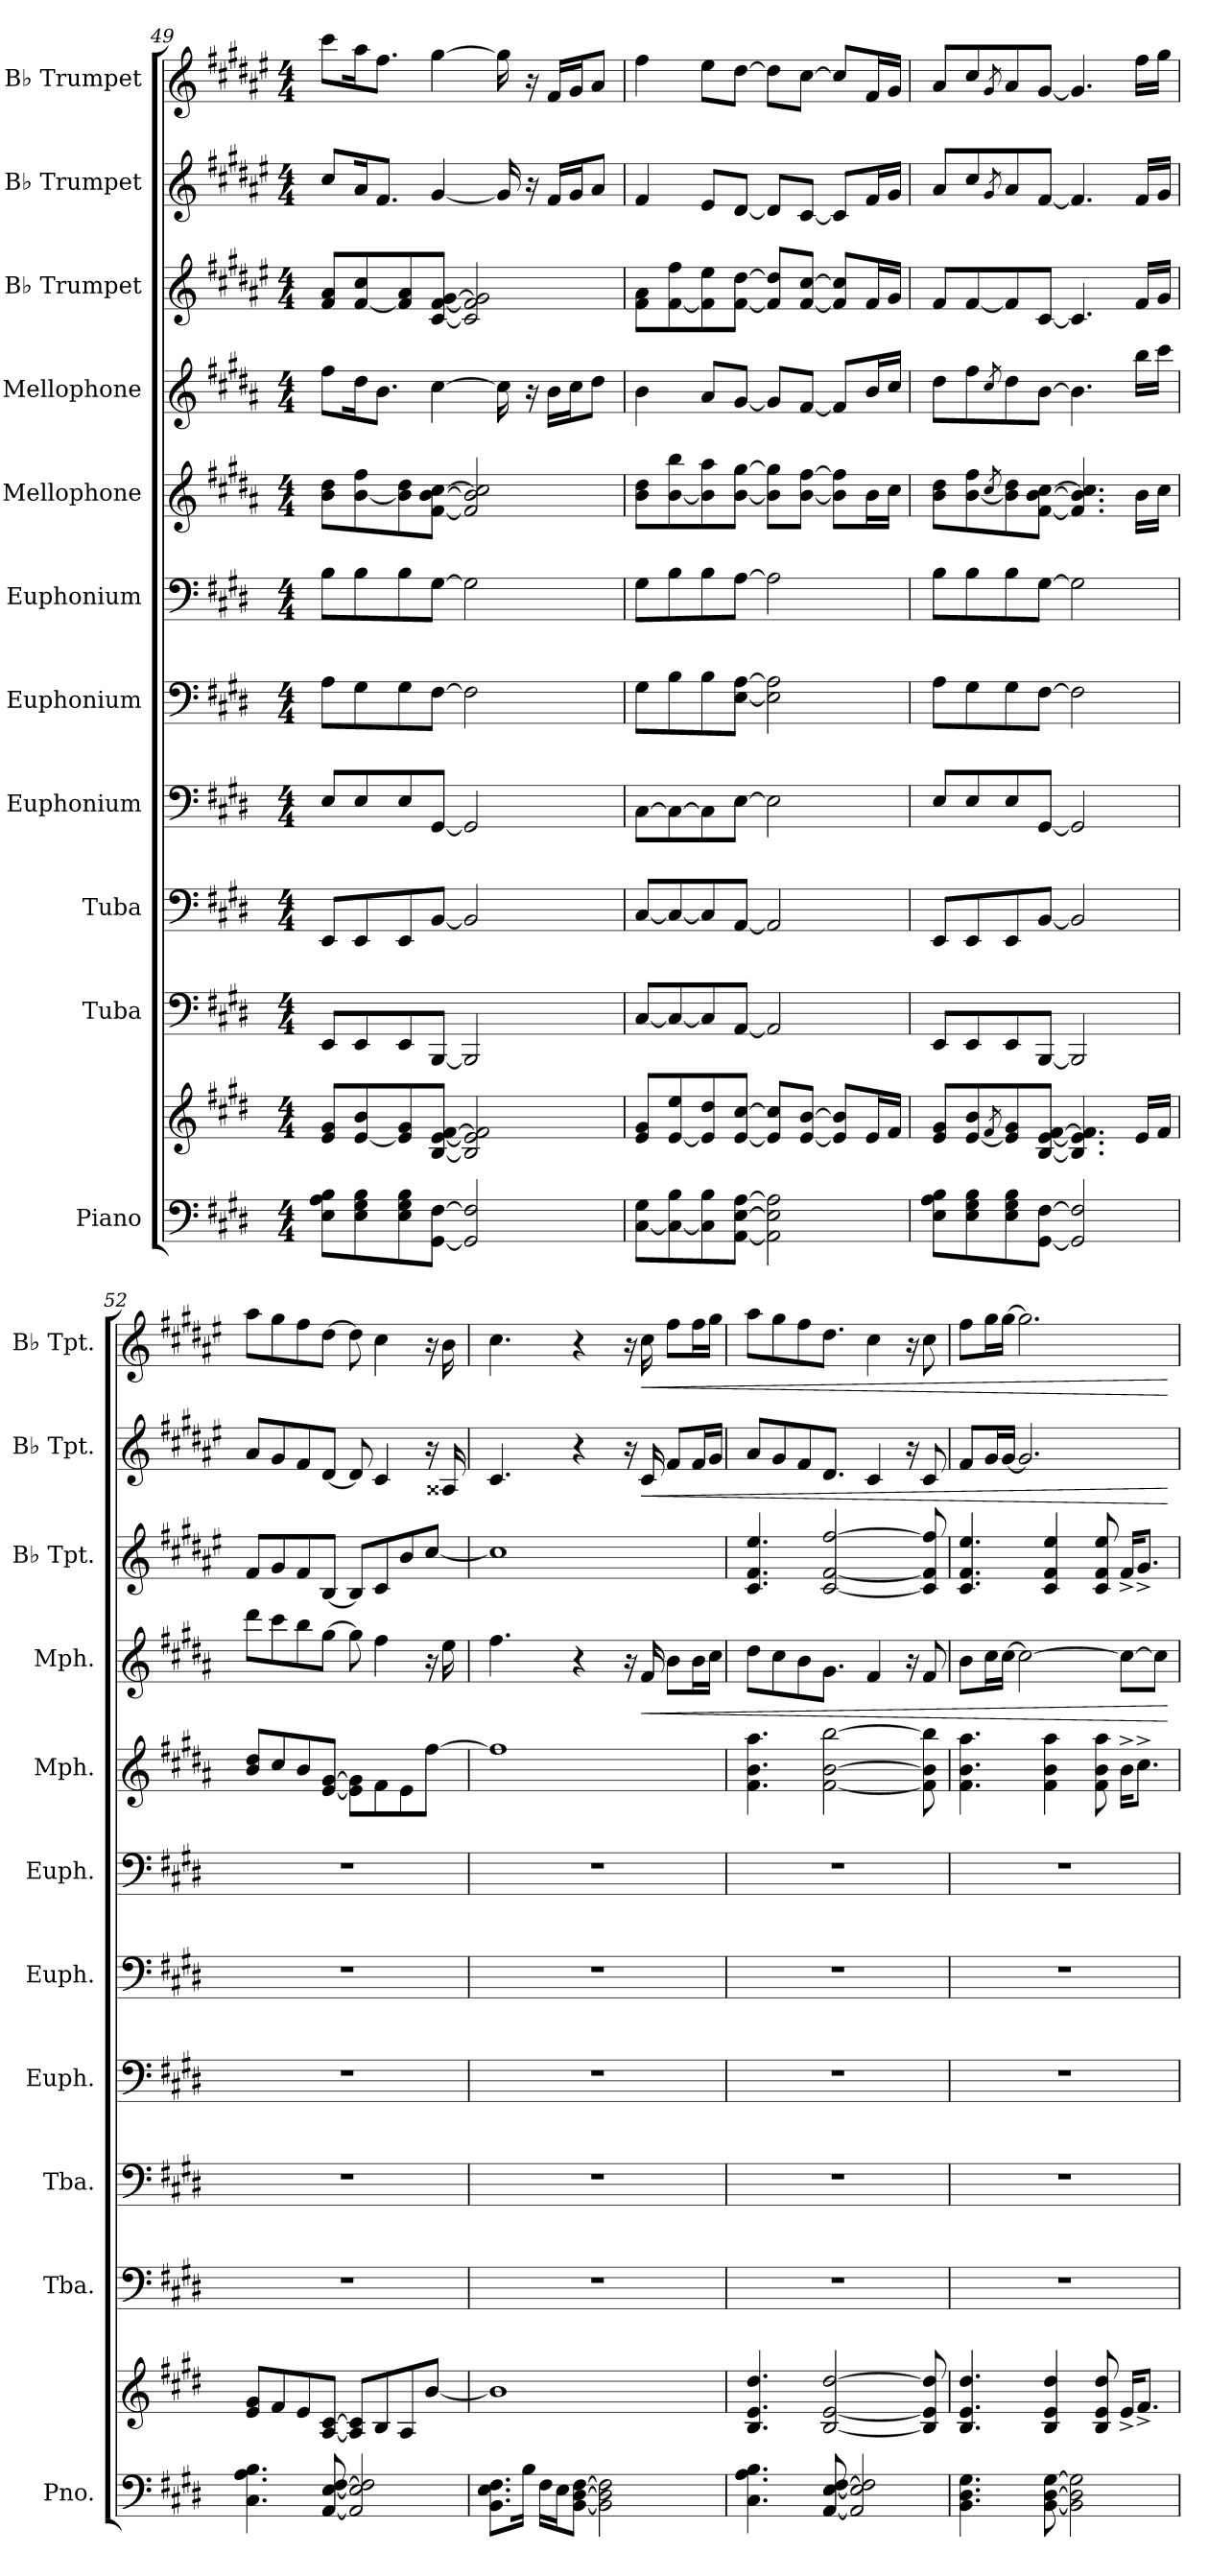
**kern	**kern	**kern	**kern	**kern	**kern	**kern	**kern	**kern	**dynam	**kern	**kern	**dynam	**kern	**dynam
*part11	*part11	*part10	*part9	*part8	*part7	*part6	*part5	*part4	*part4	*part3	*part2	*part2	*part1	*part1
*staff12	*staff11	*staff10	*staff9	*staff8	*staff7	*staff6	*staff5	*staff4	*staff4	*staff3	*staff2	*staff2	*staff1	*staff1
*I"Piano	*	*I"Tuba	*I"Tuba	*I"Euphonium	*I"Euphonium	*I"Euphonium	*I"Mellophone	*I"Mellophone	*	*I"B♭ Trumpet	*I"B♭ Trumpet	*	*I"B♭ Trumpet	*
*I'Pno.	*	*I'Tba.	*I'Tba.	*I'Euph.	*I'Euph.	*I'Euph.	*I'Mph.	*I'Mph.	*	*I'B♭ Tpt.	*I'B♭ Tpt.	*	*I'B♭ Tpt.	*
*clefF4	*clefG2	*clefF4	*clefF4	*clefF4	*clefF4	*clefF4	*clefG2	*clefG2	*	*clefG2	*clefG2	*	*clefG2	*
*	*	*	*	*	*	*	*ITrd4c7	*ITrd4c7	*	*ITrd1c2	*ITrd1c2	*	*ITrd1c2	*
*k[f#c#g#d#]	*k[f#c#g#d#]	*k[f#c#g#d#]	*k[f#c#g#d#]	*k[f#c#g#d#]	*k[f#c#g#d#]	*k[f#c#g#d#]	*k[f#c#g#d#]	*k[f#c#g#d#]	*	*k[f#c#g#d#]	*k[f#c#g#d#]	*	*k[f#c#g#d#]	*
*M4/4	*M4/4	*M4/4	*M4/4	*M4/4	*M4/4	*M4/4	*M4/4	*M4/4	*	*M4/4	*M4/4	*	*M4/4	*
=49	=49	=49	=49	=49	=49	=49	=49	=49	=49	=49	=49	=49	=49	=49
8E\ 8A\ 8B\L	8e/ 8g#/L	8EE/L	8EE/L	8E/L	8A\L	8B\L	8e\ 8g#\L	8b\L	.	8e/ 8g#/L	8b/L	.	8bb\L	.
8E\ 8G#\ 8B\	[8e/ 8b/	8EE/	8EE/	8E/	8G#\	8B\	[8e\ 8b\	16g#\K	.	[8e/ 8b/	16g#/K	.	16gg#\K	.
.	.	.	.	.	.	.	.	8.e\J	.	.	8.e/J	.	8.ee\J	.
8E\ 8G#\ 8B\	8e/] 8g#/	8EE/	8EE/	8E/	8G#\	8B\	8e\] 8g#\	.	.	8e/] 8g#/	.	.	.	.
[8GG#\ [8F#\J	[8B/ [8e/ [8f#/J	[8BBB/J	[8BB/J	[8GG#/J	[8F#\J	[8G#\J	[8B\ [8e\ [8f#\J	[4f#\	.	[8B/ [8e/ [8f#/J	[4f#/	.	[4ff#\	.
2GG#/] 2F#/]	2B/] 2e/] 2f#/]	2BBB/]	2BB/]	2GG#/]	2F#\]	2G#\]	2B/] 2e/] 2f#/]	.	.	2B/] 2e/] 2f#/]	.	.	.	.
.	.	.	.	.	.	.	.	16f#\]	.	.	16f#/]	.	16ff#\]	.
.	.	.	.	.	.	.	.	16r	.	.	16r	.	16r	.
.	.	.	.	.	.	.	.	16e\LL	.	.	16e/LL	.	16e/LL	.
.	.	.	.	.	.	.	.	16f#\J	.	.	16f#/J	.	16f#/J	.
.	.	.	.	.	.	.	.	8g#\J	.	.	8g#/J	.	8g#/J	.
!!LO:PB:g=z
=50	=50	=50	=50	=50	=50	=50	=50	=50	=50	=50	=50	=50	=50	=50
[8C#\ 8G#\L	8e/ 8g#/L	[8C#/L	[8C#/L	[8C#\L	8G#\L	8G#\L	8e\ 8g#\L	4e\	.	8e\ 8g#\L	4e/	.	4ee\	.
8C#\_ 8B\	[8e/ 8ee/	8C#/_	8C#/_	8C#\_	8B\	8B\	[8e\ 8ee\	.	.	[8e\ 8ee\	.	.	.	.
8C#\] 8B\	8e/] 8dd#/	8C#/]	8C#/]	8C#\]	8B\	8B\	8e\] 8dd#\	8d#/L	.	8e\] 8dd#\	8d#/L	.	8dd#\L	.
[8AA\ [8E\ [8A\J	[8e/ [8cc#/J	[8AA/J	[8AA/J	[8E\J	[8E\ [8A\J	[8A\J	[8e\ [8cc#\J	[8c#/J	.	[8e\ [8cc#\J	[8c#/J	.	[8cc#\J	.
2AA\] 2E\] 2A\]	8e/] 8cc#/]L	2AA/]	2AA/]	2E\]	2E\] 2A\]	2A\]	8e\] 8cc#\]L	8c#/L]	.	8e/] 8cc#/]L	8c#/L]	.	8cc#\L]	.
.	[8e/ [8b/J	.	.	.	.	.	[8e\ [8b\J	[8B/J	.	[8e/ [8b/J	[8B/J	.	[8b\J	.
.	8e/] 8b/]L	.	.	.	.	.	8e\] 8b\]L	8B/L]	.	8e/] 8b/]L	8B/L]	.	8b/L]	.
.	16e/L	.	.	.	.	.	16e\L	16e/L	.	16e/L	16e/L	.	16e/L	.
.	16f#/JJ	.	.	.	.	.	16f#\JJ	16f#/JJ	.	16f#/JJ	16f#/JJ	.	16f#/JJ	.
=51	=51	=51	=51	=51	=51	=51	=51	=51	=51	=51	=51	=51	=51	=51
8E\ 8A\ 8B\L	8e/ 8g#/L	8EE/L	8EE/L	8E/L	8A\L	8B\L	8e\ 8g#\L	8g#\L	.	8e/L	8g#/L	.	8g#/L	.
8E\ 8G#\ 8B\	[8e/ 8b/	8EE/	8EE/	8E/	8G#\	8B\	[8e\ 8b\	8b\	.	[8e/	8b/	.	8b/	.
.	8qf#/	.	.	.	.	.	8qf#/	8qf#/	.	.	8qf#/	.	8qf#/	.
8E\ 8G#\ 8B\	8e/] 8g#/	8EE/	8EE/	8E/	8G#\	8B\	8e\] 8g#\	8g#\	.	8e/]	8g#/	.	8g#/	.
[8GG#\ [8F#\J	[8B/ [8e/ [8f#/J	[8BBB/J	[8BB/J	[8GG#/J	[8F#\J	[8G#\J	[8B\ [8e\ [8f#\J	[8e\J	.	[8B/J	[8e/J	.	[8f#/J	.
2GG#/] 2F#/]	4.B/] 4.e/] 4.f#/]	2BBB/]	2BB/]	2GG#/]	2F#\]	2G#\]	4.B/] 4.e/] 4.f#/]	4.e\]	.	4.B/]	4.e/]	.	4.f#/]	.
.	16e/LL	.	.	.	.	.	16e\LL	16ee\LL	.	16e/LL	16e/LL	.	16ee\LL	.
.	16f#/JJ	.	.	.	.	.	16f#\JJ	16ff#\JJ	.	16f#/JJ	16f#/JJ	.	16ff#\JJ	.
=52	=52	=52	=52	=52	=52	=52	=52	=52	=52	=52	=52	=52	=52	=52
4.C#\ 4.A\ 4.B\	8e/ 8g#/L	1r	1r	1r	1r	1r	8e/ 8g#/L	8gg#\L	.	8e/L	8g#/L	.	8gg#\L	.
.	8f#/	.	.	.	.	.	8f#/	8ff#\	.	8f#/	8f#/	.	8ff#\	.
.	8e/	.	.	.	.	.	8e/	8ee\	.	8e/	8e/	.	8ee\	.
[8AA/ [8E/ [8F#/	[8A/ [8c#/J	.	.	.	.	.	[8A/ [8c#/J	[8cc#\J	.	[8A/J	[8c#/J	.	[8cc#\J	.
2AA/] 2E/] 2F#/]	8A/] 8c#/]L	.	.	.	.	.	8A\] 8c#\]L	8cc#\]	.	8A/L]	8c#/]	.	8cc#\]	.
.	8B/	.	.	.	.	.	8B\	4b\	.	8B/	4B/	.	4b\	.
.	8A/	.	.	.	.	.	8A\	.	.	8a/	.	.	.	.
.	[8b/J	.	.	.	.	.	[8b\J	16r	.	[8b/J	16r	.	16r	.
.	.	.	.	.	.	.	.	16a\	.	.	16G##X/	.	16a\	.
!!LO:PB:g=z
=53	=53	=53	=53	=53	=53	=53	=53	=53	=53	=53	=53	=53	=53	=53
8.BB\ 8.E\ 8.F#\L	1b]	1r	1r	1r	1r	1r	1b]	4.b\	.	1b]	4.B/	.	4.b\	.
16B\Jk	.	.	.	.	.	.	.	.	.	.	.	.	.	.
16F#\LL	.	.	.	.	.	.	.	.	.	.	.	.	.	.
16E\J	.	.	.	.	.	.	.	.	.	.	.	.	.	.
[8BB\ [8D#\ [8F#\J	.	.	.	.	.	.	.	4r	.	.	4r	.	4r	.
2BB\] 2D#\] 2F#\]	.	.	.	.	.	.	.	.	.	.	.	.	.	.
.	.	.	.	.	.	.	.	16r	.	.	16r	.	16r	.
!	!	!	!	!	!	!	!	!	!LO:HP:b	!	!	!LO:HP:b	!	!LO:HP:b
.	.	.	.	.	.	.	.	16B/	<	.	16B/	<	16b\	<
.	.	.	.	.	.	.	.	8e\L	.	.	8e/L	.	8ee\L	.
.	.	.	.	.	.	.	.	16e\L	.	.	16e/L	.	16ee\L	.
.	.	.	.	.	.	.	.	16f#\JJ	.	.	16f#/JJ	.	16ff#\JJ	.
=54	=54	=54	=54	=54	=54	=54	=54	=54	=54	=54	=54	=54	=54	=54
4.C#\ 4.A\ 4.B\	4.B/ 4.e/ 4.dd#/	1r	1r	1r	1r	1r	4.B\ 4.e\ 4.dd#\	8g#\L	.	4.B/ 4.e/ 4.dd#/	8g#/L	.	8gg#\L	.
.	.	.	.	.	.	.	.	8f#\	.	.	8f#/	.	8ff#\	.
.	.	.	.	.	.	.	.	8e\	.	.	8e/	.	8ee\	.
[8AA/ [8E/ [8F#/	[2B/ [2e/ [2dd#/	.	.	.	.	.	[2B\ [2e\ [2ee\	8.c#\J	.	[2B/ [2e/ [2ee/	8.c#/J	.	8.cc#\J	.
2AA/] 2E/] 2F#/]	.	.	.	.	.	.	.	.	.	.	.	.	.	.
.	.	.	.	.	.	.	.	4B/	.	.	4B/	.	4b\	.
.	.	.	.	.	.	.	.	16r	.	.	16r	.	16r	.
.	8B/] 8e/] 8dd#/]	.	.	.	.	.	8B\] 8e\] 8ee\]	8B/	.	8B/] 8e/] 8ee/]	8B/	.	8b\	.
=55	=55	=55	=55	=55	=55	=55	=55	=55	=55	=55	=55	=55	=55	=55
4.BB\ 4.D#\ 4.G#\	4.B/ 4.e/ 4.dd#/	1r	1r	1r	1r	1r	4.B\ 4.e\ 4.dd#\	8e\L	.	4.B/ 4.e/ 4.dd#/	8e/L	.	8ee\L	.
.	.	.	.	.	.	.	.	16f#\L	.	.	16f#/L	.	16ff#\L	.
.	.	.	.	.	.	.	.	[16f#\JJ	.	.	[16f#/JJ	.	[16ff#\JJ	.
.	.	.	.	.	.	.	.	2f#\_	.	.	2.f#/]	.	2.ff#\]	.
[8BB\ [8D#\ [8G#\	4B/ 4e/ 4dd#/	.	.	.	.	.	4B\ 4e\ 4dd#\	.	.	4B/ 4e/ 4dd#/	.	.	.	.
2BB\] 2D#\] 2G#\]	.	.	.	.	.	.	.	.	.	.	.	.	.	.
.	8B/ 8e/ 8dd#/	.	.	.	.	.	8B\ 8e\ 8dd#\	.	.	8B/ 8e/ 8dd#/	.	.	.	.
.	16e^/KL	.	.	.	.	.	16e^\KL	8f#\L_	.	16e^/KL	.	.	.	.
.	8.f#^/J	.	.	.	.	.	8.f#^\J	.	.	8.f#^/J	.	.	.	.
.	.	.	.	.	.	.	.	8f#\J]	.	.	.	.	.	.
.	.	.	.	.	.	.	.	.	[	.	.	[	.	[
=	=	=	=	=	=	=	=	=	=	=	=	=	=	=
*-	*-	*-	*-	*-	*-	*-	*-	*-	*-	*-	*-	*-	*-	*-
